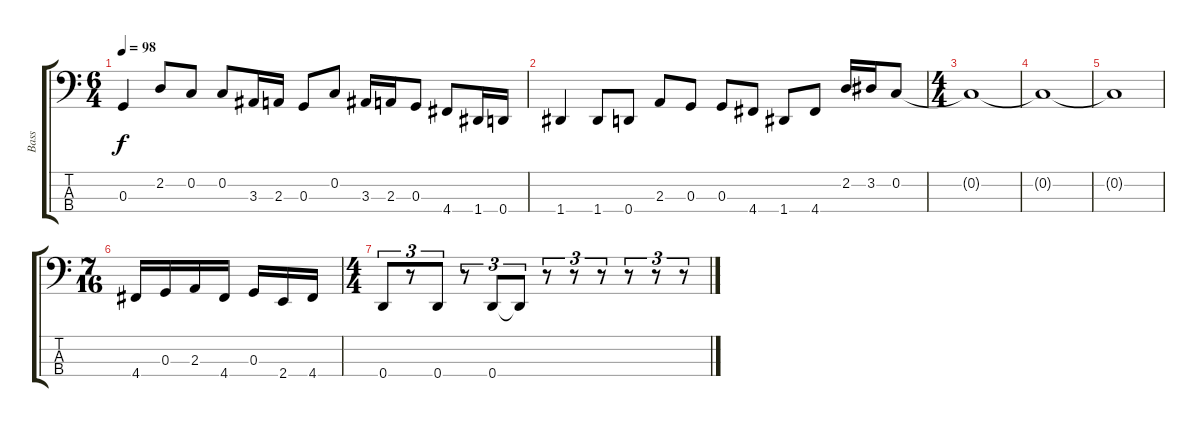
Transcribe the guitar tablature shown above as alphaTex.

\track ("Bass" "Bass") {instrument electricbassfinger}
\staff {score tabs}
\tuning (F2 C2 G1 D1) {hide}
\ts (6 4)
\tempo 98
\clef f4
\ks c
0.3.4{dy f} 2.2.8 0.2.8 0.2.8 3.3.16 2.3.16 0.3.8 0.2.8 3.3.16 2.3.16 0.3.8 4.4.8 1.4.16 0.4.16 |
1.4.4 1.4.8 0.4.8 2.3.8 0.3.8 0.3.8 4.4.8 1.4.8 4.4.8 2.2.16 3.2.16 0.2.8 |
\ts (4 4)
0.2{t}.1 |
0.2{t}.1 |
0.2{t}.1 |
\ts (7 16)
4.4.16 0.3.16 2.3.16 4.4.16 0.3.16 2.4.16 4.4.16 |
\ts (4 4)
0.4.8{tu (3 2)} r.8{tu (3 2)} 0.4.8{tu (3 2)} r.8{tu (3 2)} 0.4.8{tu (3 2)} 0.4{t}.8{tu (3 2)} r.8{tu (3 2)} r.8{tu (3 2)} r.8{tu (3 2)} r.8{tu (3 2)} r.8{tu (3 2)} r.8{tu (3 2)}
